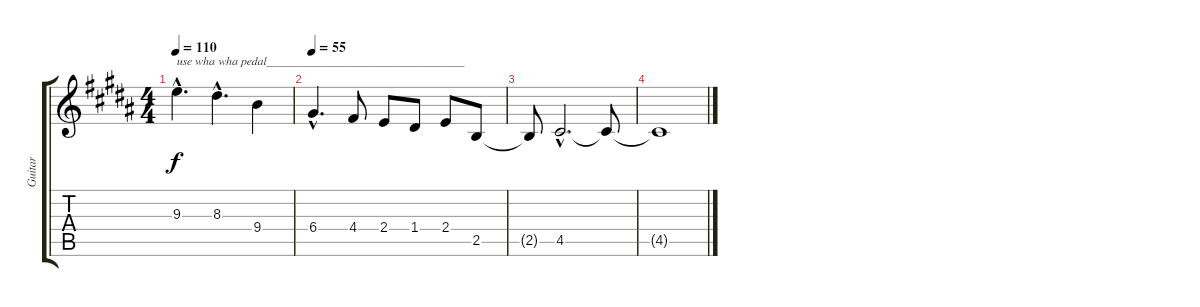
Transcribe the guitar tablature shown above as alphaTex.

\track ("Guitar" "Guitar") {instrument distortionguitar}
\staff {score tabs}
\tuning (E4 B3 G3 D3 A2 E2) {hide}
\ts (4 4)
\tempo 110
\clef g2
\ks b
9.3{hac}.4{d txt "use wha wha pedal_________________________________" dy f} 8.3{hac}.4{d} 9.4.4 |
\tempo 55
6.4{hac}.4{d} 4.4.8 2.4.8 1.4.8 2.4.8 2.5.8 |
2.5{t}.8 4.5{hac}.2{d} 4.5{t}.8 |
4.5{t}.1{volume 0}
